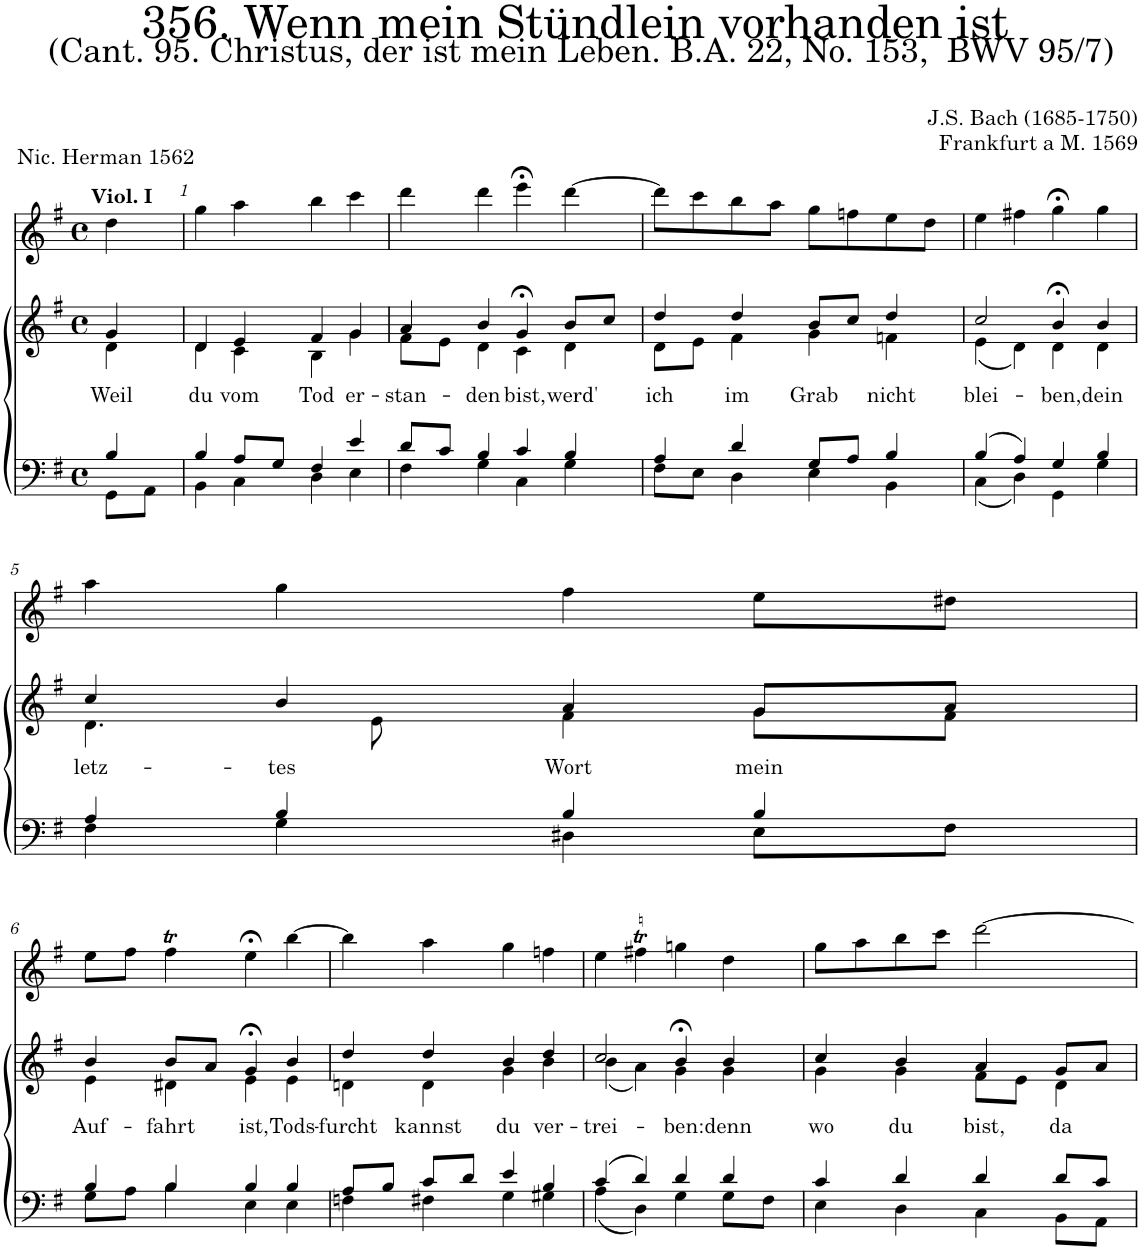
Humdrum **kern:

**kern	**kern	**text	**kern
*part3	*part2	*part2	*part1
*staff3	*staff2	*staff2	*staff1
*I"Tenor/Bass	*I"Soprano/Alto	*	*I"Violin
*	*	*	*I'Vln
*clefF4	*clefG2	*	*clefG2
*k[f#]	*k[f#]	*	*k[f#]
*M4/4	*M4/4	*	*M4/4
*met(c)	*met(c)	*	*met(c)
=	=	=	=
*^	*	*	*
!	!	!	!	!LO:TX:a:B:t=Viol. I
!	!	!	!LO:LY:b	!
*	*	*^	*	*
4B/	8GG\L	4g/	4d\	Weil	4dd\
.	8AA\J	.	.	.	.
=1	=1	=1	=1	=1	=1
!	!	!	!	!LO:LY:b	!
4B/	4BB\	4d;</	4d\	du	4gg\
!	!	!	!	!LO:LY:b	!
8A/L	4C\	4e/	4c\	vom	4aa\
8G/J	.	.	.	.	.
!	!	!	!	!LO:LY:b	!
4F#/	4D\	4f#/	4B\	Tod	4bb\
!	!	!	!	!LO:LY:b	!
4e/	4E\	4g/	4g\	er-	4ccc\
=2	=2	=2	=2	=2	=2
!	!	!	!	!LO:LY:b	!
8d/L	4F#\	4a;</	8f#\L	-stan-	4ddd\
8c/J	.	.	8e\J	.	.
!	!	!	!	!LO:LY:b	!
4B/	4G\	4b/	4d\	-den	4ddd\
!	!	!	!	!LO:LY:b	!
4c/	4C\	4g;<,/	4c\	bist,	4eee;<\
!	!	!	!	!LO:LY:b	!
4B/	4G\	8b/L	4d\	werd'	[4ddd\
.	.	8cc/J	.	.	.
=3	=3	=3	=3	=3	=3
!	!	!	!	!LO:LY:b	!
4A/	8F#\L	4dd/	8d\L	ich	8ddd\L]
.	8E\J	.	8e\J	.	8ccc\
!	!	!	!	!LO:LY:b	!
4d/	4D\	4dd/	4f#\	im	8bb\
.	.	.	.	.	8aa\J
!	!	!	!	!LO:LY:b	!
8G/L	4E\	8b/L	4g\	Grab	8gg\L
8A/J	.	8cc/J	.	.	8ffn\
!	!	!	!	!LO:LY:b	!
4B/	4BB\	4dd/	4fn\	nicht	8ee\
.	.	.	.	.	8dd\J
=4	=4	=4	=4	=4	=4
!	!	!	!	!LO:LY:b	!
(4B/	(4C\	2cc/	(4e\	blei-	4ee\
4A/)	4D\)	.	4d\)	.	4ff#X\
!	!	!	!	!LO:LY:b	!
4G/	4GG\	4b;<,/	4d\	-ben,	4gg;<\
!	!	!	!	!LO:LY:b	!
4B/	4G\	4b/	4d\	dein	4gg\
!!LO:LB:g=z
=5	=5	=5	=5	=5	=5
!	!	!	!	!LO:LY:b	!
4A/	4F#\	4cc;</	4.d\	letz-	4aa\
!	!	!	!	!LO:LY:b	!
4B/	4G\	4b/	.	-tes	4gg\
.	.	.	8e\	.	.
!	!	!	!	!LO:LY:b	!
4B/	4D#X\	4a/	4f#\	Wort	4ff#\
!	!	!	!	!LO:LY:b	!
4B/	8E\L	8g/L	8g\L	mein	8ee\L
.	8F#\J	8a/J	8f#\J	.	8dd#X\J
!!LO:LB:g=z
=6	=6	=6	=6	=6	=6
!	!	!	!	!LO:LY:b	!
4B/	8G\L	4b/	4e\	Auf-	8ee\L
.	8A\J	.	.	.	8ff#\J
!	!	!	!	!LO:LY:b	!
4B/	4B\	8b/L	4d#X\	-fahrt	4ff#t\
.	.	8a/J	.	.	.
!	!	!	!	!LO:LY:b	!
4B/	4E\	4g;<,/	4e\	ist,	4ee;<\
!	!	!	!	!LO:LY:b	!
4B/	4E\	4b/	4e\	Tods-	[4bb\
=7	=7	=7	=7	=7	=7
!	!	!	!	!LO:LY:b	!
8A/L	4Fn\	4dd/	4dn\	-furcht	4bb\]
8B/J	.	.	.	.	.
!	!	!	!	!LO:LY:b	!
8c/L	4F#X\	4dd/	4d\	kannst	4aa\
8d/J	.	.	.	.	.
!	!	!	!	!LO:LY:b	!
4e/	4G\	4b/	4g\	du	4gg\
!	!	!	!	!LO:LY:b	!
4B/	4G#X\	4dd/	4b\	ver-	4ffn\
=8	=8	=8	=8	=8	=8
!	!	!	!	!LO:LY:b	!
(4c/	(4A\	2cc;</	(4b\	-trei-	4ee\
4d/)	4D\)	.	4a\)	.	4ff#Xt\
!	!	!	!	!LO:LY:b	!
4d/	4G\	4b;<,/	4g\	-ben:	4ggn\
!	!	!	!	!LO:LY:b	!
4d/	8G\L	4b/	4g\	denn	4dd\
.	8F#\J	.	.	.	.
=9	=9	=9	=9	=9	=9
!	!	!	!	!LO:LY:b	!
4c/	4E\	4cc;</	4g\	wo	8gg\L
.	.	.	.	.	8aa\
!	!	!	!	!LO:LY:b	!
4d/	4D\	4b/	4g\	du	8bb\
.	.	.	.	.	8ccc\J
!	!	!	!	!LO:LY:b	!
4d/	4C\	4a/	8f#\L	bist,	[2ddd\
.	.	.	8e\J	.	.
!	!	!	!	!LO:LY:b	!
8d/L	8BB\L	8g/L	4d\	da	.
8c/J	8AA\J	8a/J	.	.	.
*v	*v	*	*	*	*
*	*v	*v	*	*
=	=	=	=
*-	*-	*-	*-
